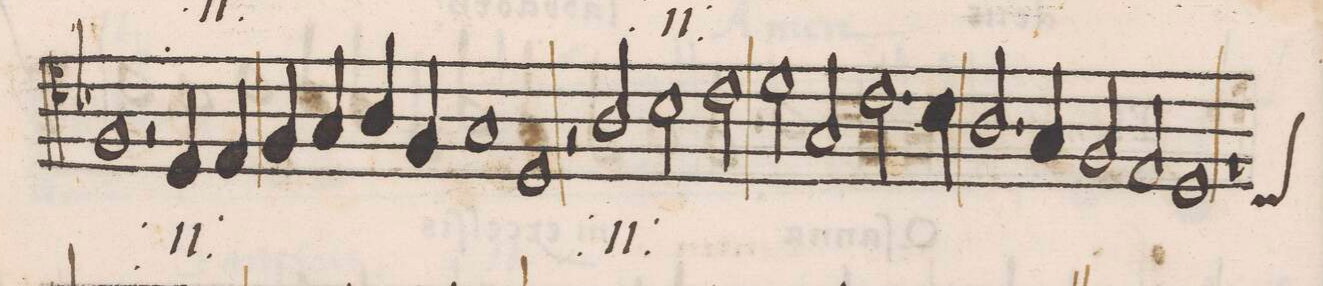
**kern	**text
*I"CANTVS	*
*clefC4	*
*k[b-]	*
*met(c|)	*
*M2/1	*
1F	-ſis
2r	.
4D/	in
4E/	.
=88	=88
4F/	ex-
4G/	.
4A/	.
4F/	.
1G	-cel-
=89	=89
1D	-ſis
2r	.
2A/	o-
=90	=90
2B-\	-ſan-
2c\	-na
2d\	in
2G/	ex-
=91	=91
2.c\	-cel-
4B-\	.
2.A/	.
4G/	.
=92	=92
2F/	.
2E/	.
*custos:C	*
1D	-ſis
=93	=93
*-	*-
